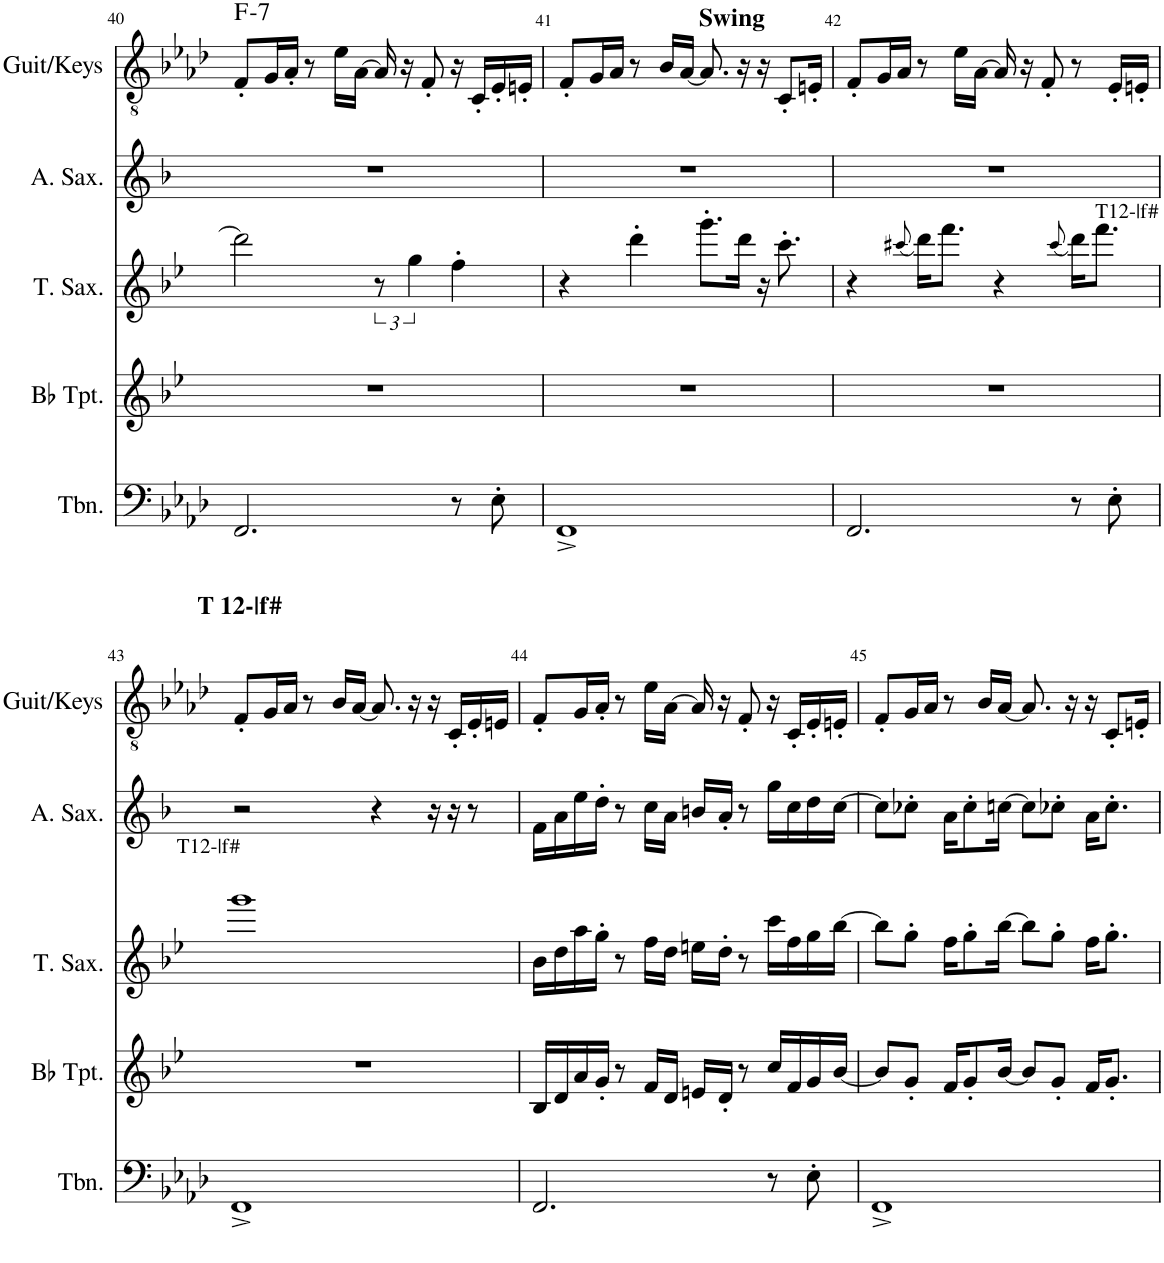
**kern	**kern	**kern	**kern	**kern	**harte
*part5	*part4	*part3	*part2	*part1	*part1
*staff5	*staff4	*staff3	*staff2	*staff1	*
*I"Trombone	*I"Bb Trumpet	*I"Tenor Saxophone	*I"Alto Saxophone	*I"Guit/Keys	*
*I'Tbn.	*I'Bb Tpt.	*I'T. Sax.	*I'A. Sax.	*I'Guit/Keys	*
!!LO:PB:g=z
*clefF4	*clefG2	*clefG2	*clefG2	*clefGv2	*
*	*Trd1c2	*Trd8c14	*Trd5c9	*	*
*k[b-e-a-d-]	*k[b-e-]	*k[b-e-]	*k[b-]	*k[b-e-a-d-]	*
*M4/4	*M4/4	*M4/4	*M4/4	*M4/4	*
=40	=40	=40	=40	=40	=40
!	!	!	!	!	!LO:H:kt=7
2.FF/	1r	2ddd\]	1r	8F'/L	F:min7
.	.	.	.	16G/L	.
.	.	.	.	16A-'/JJ	.
.	.	.	.	8r	.
.	.	.	.	16e-\LL	.
.	.	.	.	[16A-\JJ	.
.	.	12r	.	16A-/]	.
.	.	.	.	16r	.
.	.	6gg\	.	.	.
.	.	.	.	8F'/	.
8r	.	4ff'\	.	16r	.
.	.	.	.	16C'/LL	.
8E-'\	.	.	.	16E-'/	.
.	.	.	.	16En'/JJ	.
=41	=41	=41	=41	=41	=41
1FF^	1r	4r	1r	8F'/L	.
.	.	.	.	16G/L	.
.	.	.	.	16A-/JJ	.
.	.	4ddd'\	.	8r	.
.	.	.	.	16B-/LL	.
.	.	.	.	[16A-/JJ	.
!	!	!	!	!LO:TX:a:B:t=Swing	!
.	.	8.ggg'\L	.	8.A-/]	.
.	.	16ddd\Jk	.	16r	.
.	.	16r	.	16r	.
.	.	8.ccc'\	.	8C'/L	.
.	.	.	.	16En'/Jk	.
=42	=42	=42	=42	=42	=42
2.FF/	1r	4r	1r	8F'/L	.
.	.	.	.	16G/L	.
.	.	.	.	16A-/JJ	.
.	.	(8qccc#X/	.	.	.
.	.	16ddd\KL)	.	8r	.
.	.	8.fff\J	.	.	.
.	.	.	.	16e-\LL	.
.	.	.	.	[16A-\JJ	.
.	.	4r	.	16A-/]	.
.	.	.	.	16r	.
.	.	.	.	8F'/	.
.	.	(8qccc#/	.	.	.
8r	.	16ddd\KL)	.	8r	.
!	!	!LO:TX:a:t=T12-|f#	!	!	!
.	.	8.fff\J	.	.	.
8E-'\	.	.	.	16E-'/LL	.
.	.	.	.	16En'/JJ	.
!!LO:LB:g=z
=43	=43	=43	=43	=43	=43
!	!	!	!	!LO:TX:a:B:t=T 12-|f#	!
!	!	!LO:TX:a:t=T12-|f#	!	!	!
1FF^	1r	1ggg	2r	8F'/L	.
.	.	.	.	16G/L	.
.	.	.	.	16A-/JJ	.
.	.	.	.	8r	.
.	.	.	.	16B-/LL	.
.	.	.	.	[16A-/JJ	.
.	.	.	4r	8.A-/]	.
.	.	.	.	16r	.
.	.	.	16r	16r	.
.	.	.	16r	16C'/LL	.
.	.	.	8r	16E-'/	.
.	.	.	.	16En/JJ	.
=44	=44	=44	=44	=44	=44
2.FF/	16B-/LL	16b-\LL	16f\LL	8F'/L	.
.	16d/	16dd\	16a\	.	.
.	16a/	16aa\	16ee\	16G/L	.
.	16g'/JJ	16gg'\JJ	16dd'\JJ	16A-'/JJ	.
.	8r	8r	8r	8r	.
.	16f/LL	16ff\LL	16cc\LL	16e-\LL	.
.	16d/JJ	16dd\JJ	16a\JJ	[16A-\JJ	.
.	16en/LL	16een\LL	16bn/LL	16A-/]	.
.	16d'/JJ	16dd'\JJ	16a'/JJ	16r	.
.	8r	8r	8r	8F'/	.
8r	16cc/LL	16ccc\LL	16gg\LL	16r	.
.	16f/	16ff\	16cc\	16C'/LL	.
8E-'\	16g/	16gg\	16dd\	16E-'/	.
.	[16b-/JJ	[16bb-\JJ	[16cc\JJ	16En'/JJ	.
=45	=45	=45	=45	=45	=45
1FF^	8b-/L]	8bb-\L]	8cc\L]	8F'/L	.
.	8g'/J	8gg'\J	8cc-X'\J	16G/L	.
.	.	.	.	16A-/JJ	.
.	16f/KL	16ff\KL	16a\KL	8r	.
.	8g'/	8gg'\	8cc-'\	.	.
.	.	.	.	16B-/LL	.
.	[16b-/Jk	[16bb-\Jk	[16ccn\Jk	[16A-/JJ	.
.	8b-/L]	8bb-\L]	8cc\L]	8.A-/]	.
.	8g'/J	8gg'\J	8cc-X'\J	.	.
.	.	.	.	16r	.
.	16f/KL	16ff\KL	16a\KL	16r	.
.	8.g'/J	8.gg'\J	8.cc-'\J	8C'/L	.
.	.	.	.	16En'/Jk	.
=	=	=	=	=	=
*-	*-	*-	*-	*-	*-
